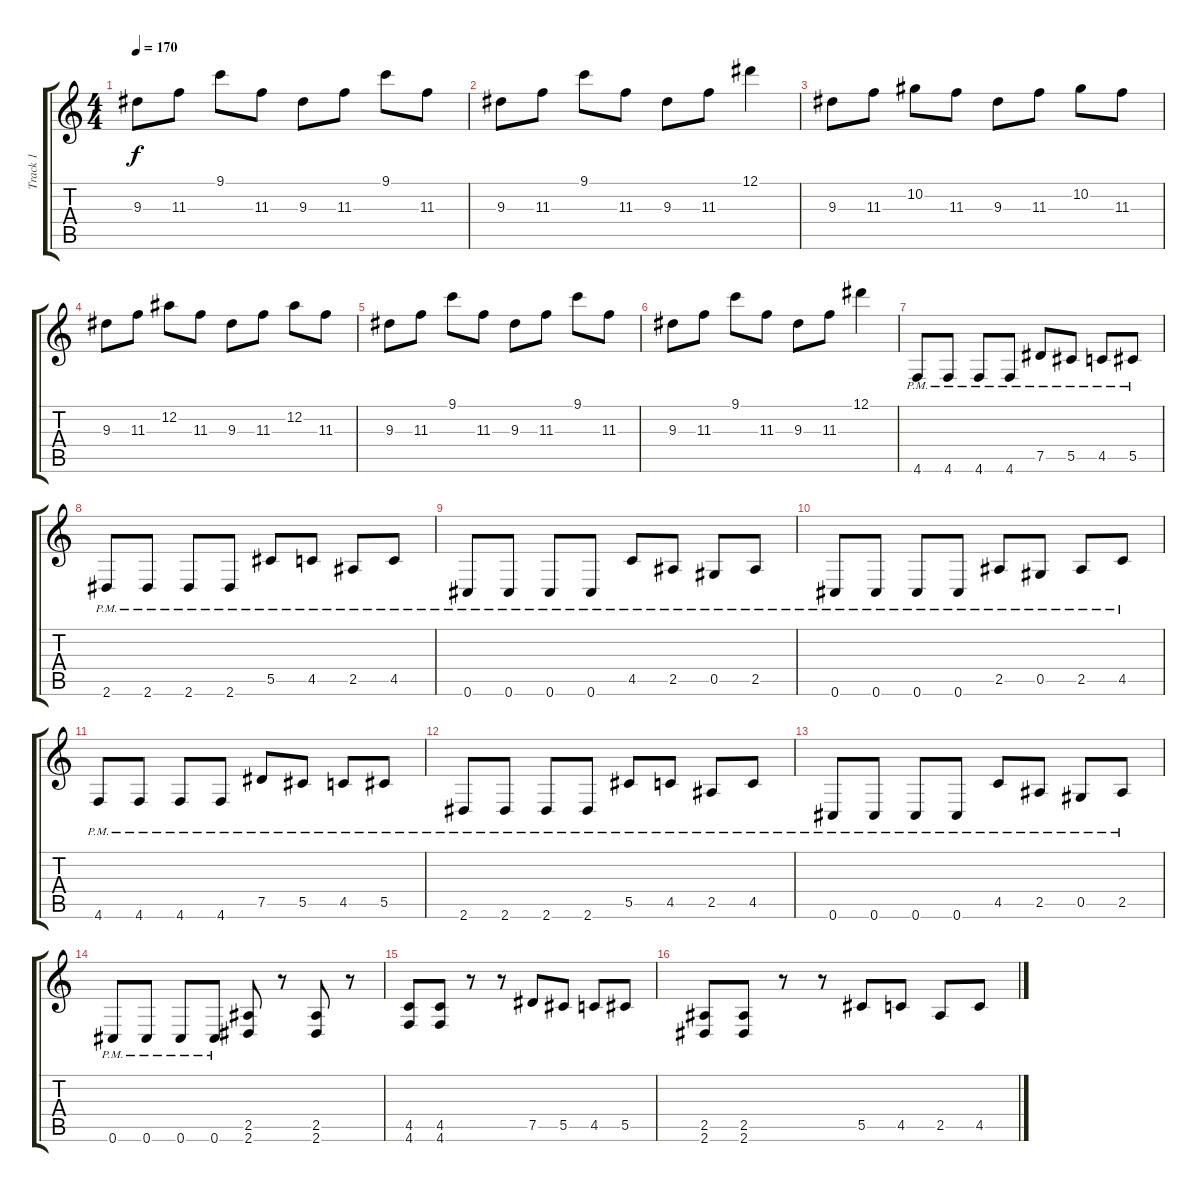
\track ("Track 1" "Track 1") {instrument overdrivenguitar}
\staff {score tabs}
\tuning (Eb4 Bb3 Gb3 Db3 Ab2 Db2) {hide}
\ts (4 4)
\tempo 170
\clef g2
\ks c
9.3.8{dy f} 11.3.8 9.1.8 11.3.8 9.3.8 11.3.8 9.1.8 11.3.8 |
9.3.8 11.3.8 9.1.8 11.3.8 9.3.8 11.3.8 12.1.4 |
9.3.8 11.3.8 10.2.8 11.3.8 9.3.8 11.3.8 10.2.8 11.3.8 |
9.3.8 11.3.8 12.2.8 11.3.8 9.3.8 11.3.8 12.2.8 11.3.8 |
9.3.8 11.3.8 9.1.8 11.3.8 9.3.8 11.3.8 9.1.8 11.3.8 |
9.3.8 11.3.8 9.1.8 11.3.8 9.3.8 11.3.8 12.1.4 |
4.6{pm}.8 4.6{pm}.8 4.6{pm}.8 4.6{pm}.8 7.5{pm}.8 5.5{pm}.8 4.5{pm}.8 5.5{pm}.8 |
2.6{pm}.8 2.6{pm}.8 2.6{pm}.8 2.6{pm}.8 5.5{pm}.8 4.5{pm}.8 2.5{pm}.8 4.5{pm}.8 |
0.6{pm}.8 0.6{pm}.8 0.6{pm}.8 0.6{pm}.8 4.5{pm}.8 2.5{pm}.8 0.5{pm}.8 2.5{pm}.8 |
0.6{pm}.8 0.6{pm}.8 0.6{pm}.8 0.6{pm}.8 2.5{pm}.8 0.5{pm}.8 2.5{pm}.8 4.5{pm}.8 |
4.6{pm}.8 4.6{pm}.8 4.6{pm}.8 4.6{pm}.8 7.5{pm}.8 5.5{pm}.8 4.5{pm}.8 5.5{pm}.8 |
2.6{pm}.8 2.6{pm}.8 2.6{pm}.8 2.6{pm}.8 5.5{pm}.8 4.5{pm}.8 2.5{pm}.8 4.5{pm}.8 |
0.6{pm}.8 0.6{pm}.8 0.6{pm}.8 0.6{pm}.8 4.5{pm}.8 2.5{pm}.8 0.5{pm}.8 2.5{pm}.8 |
0.6{pm}.8 0.6{pm}.8 0.6{pm}.8 0.6{pm}.8 (2.5 2.6).8 r.8 (2.5 2.6).8 r.8 |
(4.5 4.6).8 (4.5 4.6).8 r.8 r.8 7.5.8 5.5.8 4.5.8 5.5.8 |
(2.5 2.6).8 (2.5 2.6).8 r.8 r.8 5.5.8 4.5.8 2.5.8 4.5.8
